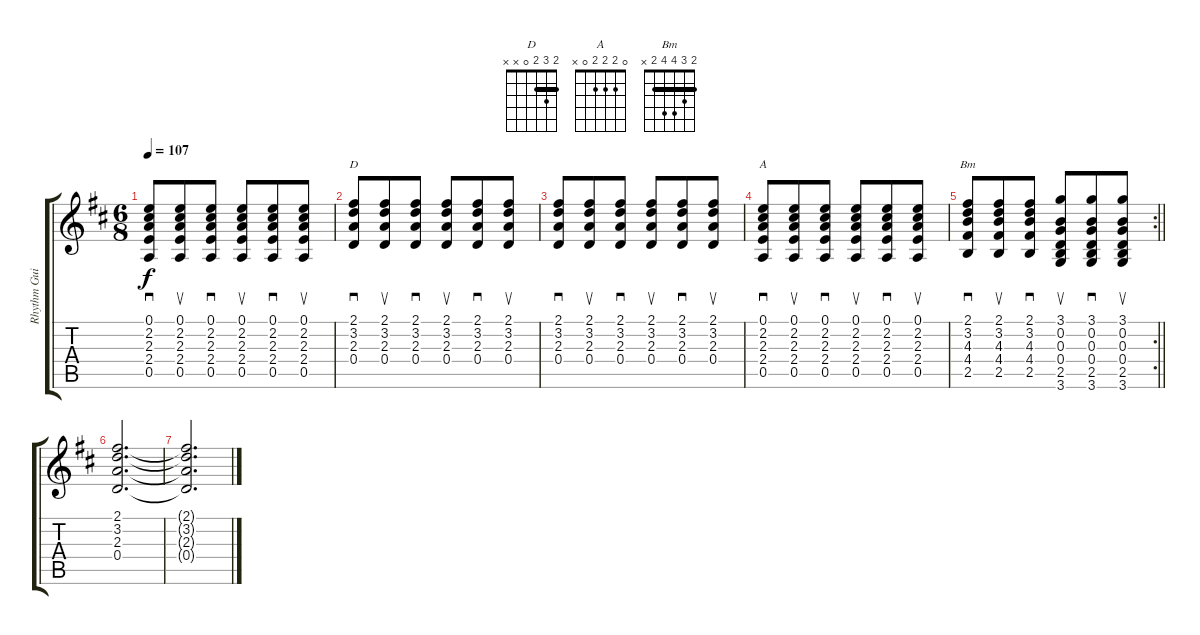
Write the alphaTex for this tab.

\track ("Rhythm Guitar" "Rhythm Gui") {instrument distortionguitar}
\staff {score tabs}
\tuning (E4 B3 G3 D3 A2 E2) {hide}
\chord ("D" 2 3 2 0 x x) {barre 2}
\chord ("A" 0 2 2 2 0 x)
\chord ("Bm" 2 3 4 4 2 x) {barre 2}
\ts (6 8)
\tempo 107
\clef g2
\ks d
(0.1 2.2 2.3 2.4 0.5).8{sd dy f} (0.1 2.2 2.3 2.4 0.5).8{su} (0.1 2.2 2.3 2.4 0.5).8{sd} (0.1 2.2 2.3 2.4 0.5).8{su} (0.1 2.2 2.3 2.4 0.5).8{sd} (0.1 2.2 2.3 2.4 0.5).8{su} |
(2.1 3.2 2.3 0.4).8{sd ch "D"} (2.1 3.2 2.3 0.4).8{su} (2.1 3.2 2.3 0.4).8{sd} (2.1 3.2 2.3 0.4).8{su} (2.1 3.2 2.3 0.4).8{sd} (2.1 3.2 2.3 0.4).8{su} |
(2.1 3.2 2.3 0.4).8{sd} (2.1 3.2 2.3 0.4).8{su} (2.1 3.2 2.3 0.4).8{sd} (2.1 3.2 2.3 0.4).8{su} (2.1 3.2 2.3 0.4).8{sd} (2.1 3.2 2.3 0.4).8{su} |
(0.1 2.2 2.3 2.4 0.5).8{sd ch "A"} (0.1 2.2 2.3 2.4 0.5).8{su} (0.1 2.2 2.3 2.4 0.5).8{sd} (0.1 2.2 2.3 2.4 0.5).8{su} (0.1 2.2 2.3 2.4 0.5).8{sd} (0.1 2.2 2.3 2.4 0.5).8{su} |
\rc 2
\barLineRight lightlight
(2.1 3.2 4.3 4.4 2.5).8{sd ch "Bm"} (2.1 3.2 4.3 4.4 2.5).8{su} (2.1 3.2 4.3 4.4 2.5).8{sd} (3.1 0.2 0.3 0.4 2.5 3.6).8{su} (3.1 0.2 0.3 0.4 2.5 3.6).8{sd} (3.1 0.2 0.3 0.4 2.5 3.6).8{su} |
(2.1 3.2 2.3 0.4).2{d} |
(2.1{t} 3.2{t} 2.3{t} 0.4{t}).2{d}
